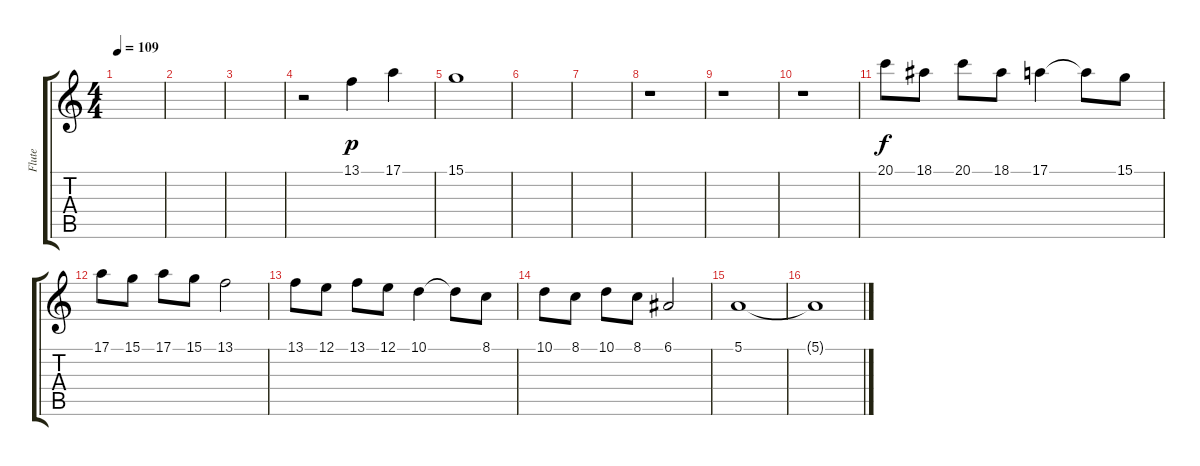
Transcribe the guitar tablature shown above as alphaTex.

\track ("Flute" "Flute") {instrument flute}
\staff {score tabs}
\tuning (E4 B3 G3 D3 A2 E2) {hide}
\ts (4 4)
\tempo 109
\clef g2
\ks c
|
|
|
r.2 13.1.4{dy p} 17.1.4 |
15.1.1 |
|
|
r.1 |
r.1 |
r.1 |
20.1.8{dy f} 18.1.8 20.1.8 18.1.8 17.1.4 17.1{t}.8 15.1.8 |
17.1.8 15.1.8 17.1.8 15.1.8 13.1.2 |
13.1.8 12.1.8 13.1.8 12.1.8 10.1.4 10.1{t}.8 8.1.8 |
10.1.8 8.1.8 10.1.8 8.1.8 6.1.2 |
5.1.1 |
5.1{t}.1
